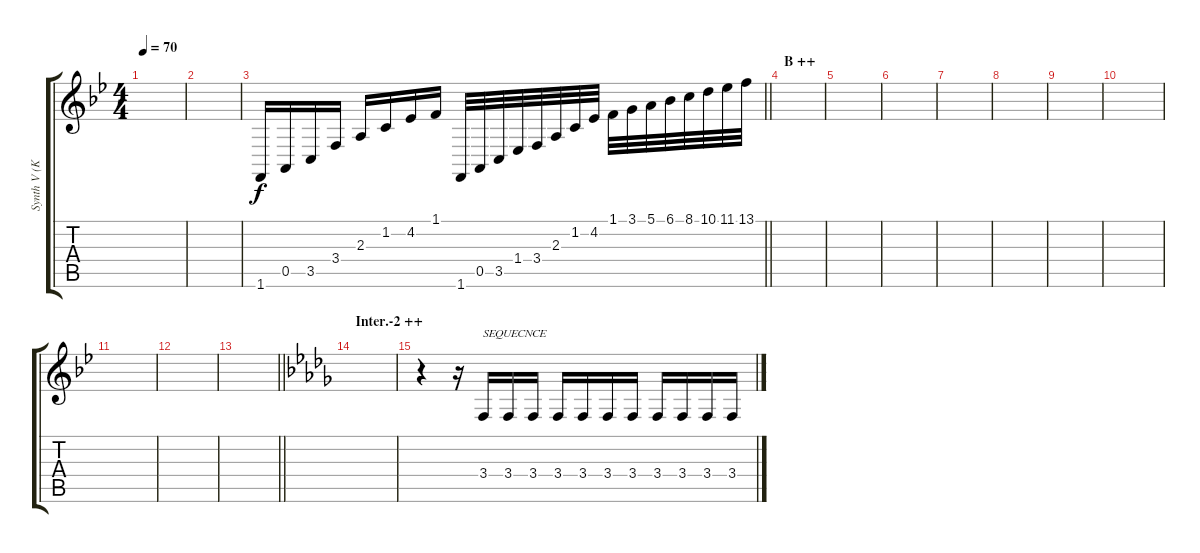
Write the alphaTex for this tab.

\track ("Synth V (Kotobuki Tsumugi)" "Synth V (K") {instrument lead6voice}
\staff {score tabs}
\tuning (E4 B3 G3 D3 A2 E2) {hide}
\ts (4 4)
\tempo 70
\clef g2
\ks bb
|
|
\barLineRight lightlight
1.6.16 0.5.16 3.5.16 3.4.16 2.3.16 1.2.16 4.2.16 1.1.16 1.6.32 0.5.32 3.5.32 1.4.32 3.4.32 2.3.32 1.2.32 4.2.32 1.1.32 3.1.32 5.1.32 6.1.32 8.1.32 10.1.32 11.1.32 13.1.32 |
\section ("" "B ++")
|
|
|
|
|
|
|
|
|
\barLineRight lightlight
|
\section ("" "Inter.-2 ++")
\ks db
|
r.4 r.16 3.4.16{txt "SEQUECNCE" instrument lead6voice} 3.4.16 3.4.16 3.4.16 3.4.16 3.4.16 3.4.16 3.4.16 3.4.16 3.4.16 3.4.16
